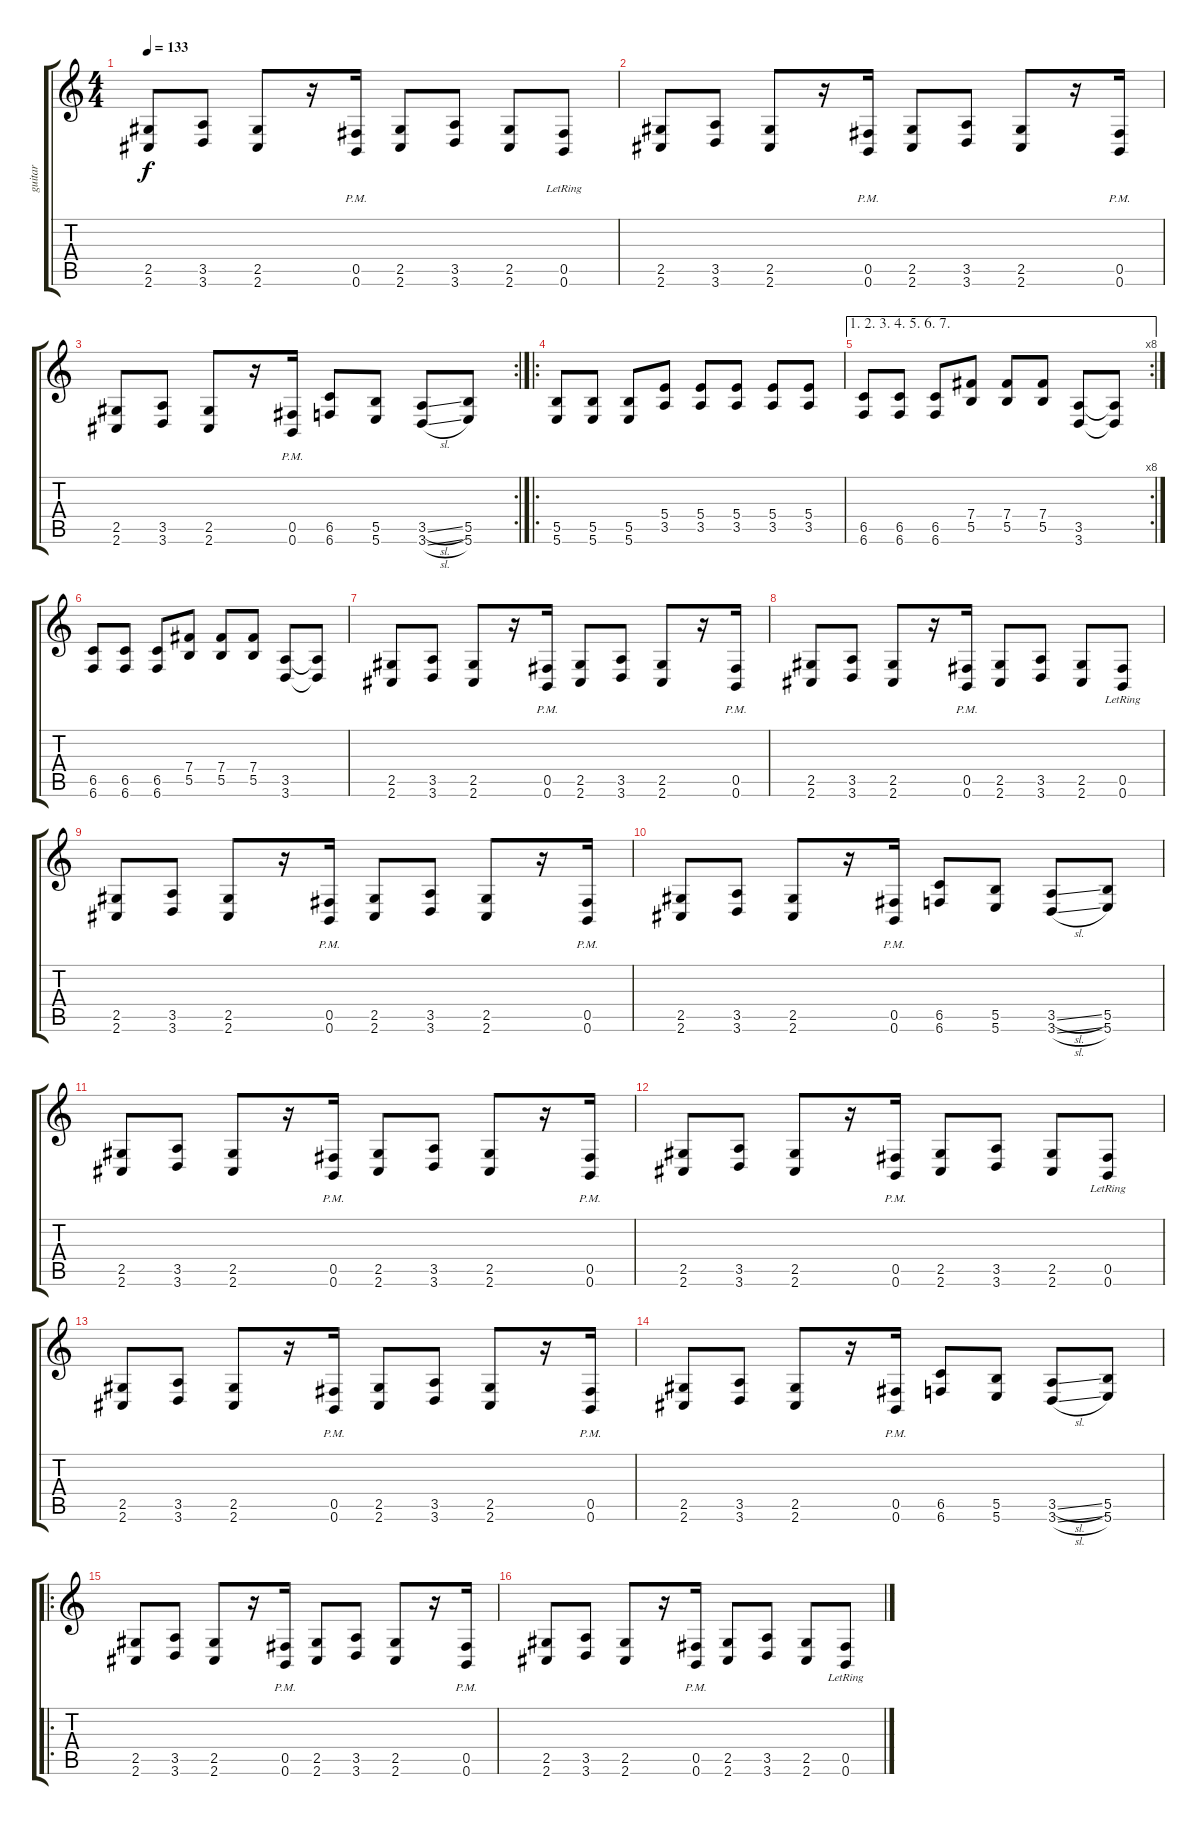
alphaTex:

\track ("guitar" "guitar") {instrument distortionguitar}
\staff {score tabs}
\tuning (Db4 Ab3 E3 B2 Gb2 B1) {hide}
\ts (4 4)
\tempo 133
\clef g2
\ks c
(2.5 2.6).8{dy f} (3.5 3.6).8 (2.5 2.6).8 r.16 (0.5{pm} 0.6{pm}).16 (2.5 2.6).8 (3.5 3.6).8 (2.5 2.6).8 (0.5{lr} 0.6{lr}).8 |
(2.5 2.6).8 (3.5 3.6).8 (2.5 2.6).8 r.16 (0.5{pm} 0.6{pm}).16 (2.5 2.6).8 (3.5 3.6).8 (2.5 2.6).8 r.16 (0.5{pm} 0.6{pm}).16 |
\rc 2
(2.5 2.6).8 (3.5 3.6).8 (2.5 2.6).8 r.16 (0.5{pm} 0.6{pm}).16 (6.5 6.6).8 (5.5 5.6).8 (3.5{sl} 3.6{sl}).8 (5.5 5.6).8 |
\ro
(5.5 5.6).8 (5.5 5.6).8 (5.5 5.6).8 (5.4 3.5).8 (5.4 3.5).8 (5.4 3.5).8 (5.4 3.5).8 (5.4 3.5).8 |
\ae (1 2 3 4 5 6 7)
\rc 8
(6.5 6.6).8 (6.5 6.6).8 (6.5 6.6).8 (7.4 5.5).8 (7.4 5.5).8 (7.4 5.5).8 (3.5 3.6).8 (3.5{t} 3.6{t}).8 |
(6.5 6.6).8 (6.5 6.6).8 (6.5 6.6).8 (7.4 5.5).8 (7.4 5.5).8 (7.4 5.5).8 (3.5 3.6).8 (3.5{t} 3.6{t}).8 |
(2.5 2.6).8 (3.5 3.6).8 (2.5 2.6).8 r.16 (0.5{pm} 0.6{pm}).16 (2.5 2.6).8 (3.5 3.6).8 (2.5 2.6).8 r.16 (0.5{pm} 0.6{pm}).16 |
(2.5 2.6).8 (3.5 3.6).8 (2.5 2.6).8 r.16 (0.5{pm} 0.6{pm}).16 (2.5 2.6).8 (3.5 3.6).8 (2.5 2.6).8 (0.5{lr} 0.6{lr}).8 |
(2.5 2.6).8 (3.5 3.6).8 (2.5 2.6).8 r.16 (0.5{pm} 0.6{pm}).16 (2.5 2.6).8 (3.5 3.6).8 (2.5 2.6).8 r.16 (0.5{pm} 0.6{pm}).16 |
(2.5 2.6).8 (3.5 3.6).8 (2.5 2.6).8 r.16 (0.5{pm} 0.6{pm}).16 (6.5 6.6).8 (5.5 5.6).8 (3.5{sl} 3.6{sl}).8 (5.5 5.6).8 |
(2.5 2.6).8 (3.5 3.6).8 (2.5 2.6).8 r.16 (0.5{pm} 0.6{pm}).16 (2.5 2.6).8 (3.5 3.6).8 (2.5 2.6).8 r.16 (0.5{pm} 0.6{pm}).16 |
(2.5 2.6).8 (3.5 3.6).8 (2.5 2.6).8 r.16 (0.5{pm} 0.6{pm}).16 (2.5 2.6).8 (3.5 3.6).8 (2.5 2.6).8 (0.5{lr} 0.6{lr}).8 |
(2.5 2.6).8 (3.5 3.6).8 (2.5 2.6).8 r.16 (0.5{pm} 0.6{pm}).16 (2.5 2.6).8 (3.5 3.6).8 (2.5 2.6).8 r.16 (0.5{pm} 0.6{pm}).16 |
(2.5 2.6).8 (3.5 3.6).8 (2.5 2.6).8 r.16 (0.5{pm} 0.6{pm}).16 (6.5 6.6).8 (5.5 5.6).8 (3.5{sl} 3.6{sl}).8 (5.5 5.6).8 |
\ro
(2.5 2.6).8 (3.5 3.6).8 (2.5 2.6).8 r.16 (0.5{pm} 0.6{pm}).16 (2.5 2.6).8 (3.5 3.6).8 (2.5 2.6).8 r.16 (0.5{pm} 0.6{pm}).16 |
(2.5 2.6).8 (3.5 3.6).8 (2.5 2.6).8 r.16 (0.5{pm} 0.6{pm}).16 (2.5 2.6).8 (3.5 3.6).8 (2.5 2.6).8 (0.5{lr} 0.6{lr}).8
